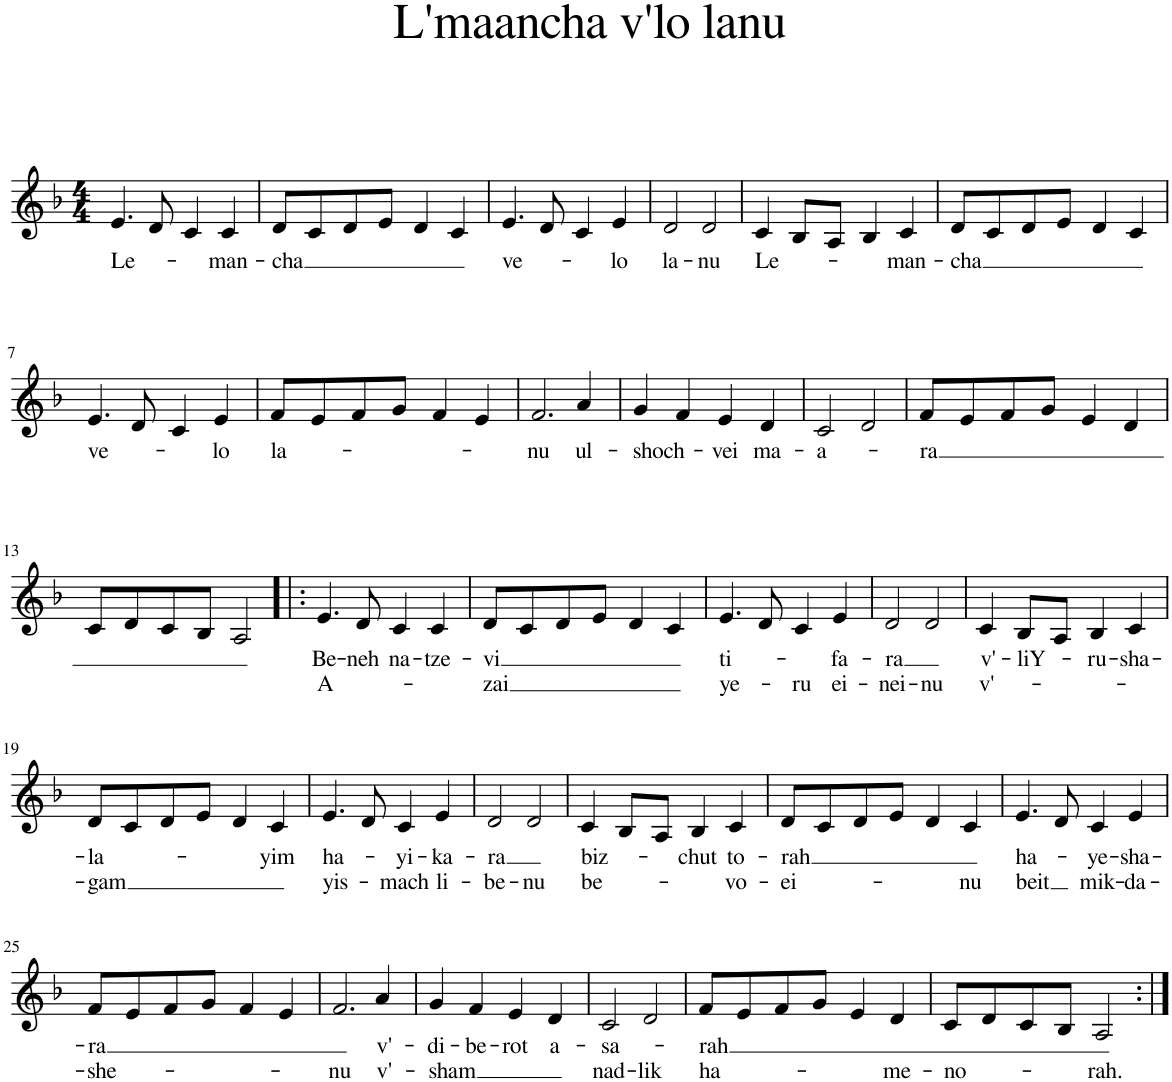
**kern	**text	**text
*part1	*part1	*part1
*staff1	*staff1	*staff1
*I"Trumpet in Bb	*	*
*I'Tpt. in Bb	*	*
*clefG2	*	*
*Trd1c2	*	*
*k[b-]	*	*
*M4/4	*	*
=1	=1	=1
!	!LO:LY:b	!
4.e/	Le-	.
8d/	.	.
4c/	.	.
!	!LO:LY:b	!
4c/	-man-	.
=2	=2	=2
!	!LO:LY:b	!
8d/L	-cha	.
8c/	.	.
8d/	.	.
8e/J	.	.
4d/	.	.
4c/	.	.
=3	=3	=3
!	!LO:LY:b	!
4.e/	ve-	.
8d/	.	.
4c/	.	.
!	!LO:LY:b	!
4e/	-lo	.
=4	=4	=4
!	!LO:LY:b	!
2d/	la-	.
!	!LO:LY:b	!
2d/	-nu	.
=5	=5	=5
!	!LO:LY:b	!
4c/	Le-	.
8B-/L	.	.
8A/J	.	.
4B-/	.	.
!	!LO:LY:b	!
4c/	-man-	.
=6	=6	=6
!	!LO:LY:b	!
8d/L	-cha	.
8c/	.	.
8d/	.	.
8e/J	.	.
4d/	.	.
4c/	.	.
!!LO:LB:g=z
=7	=7	=7
!	!LO:LY:b	!
4.e/	ve-	.
8d/	.	.
4c/	.	.
!	!LO:LY:b	!
4e/	-lo	.
=8	=8	=8
!	!LO:LY:b	!
8f/L	la-	.
8e/	.	.
8f/	.	.
8g/J	.	.
4f/	.	.
4e/	.	.
=9	=9	=9
!	!LO:LY:b	!
2.f/	-nu	.
!	!LO:LY:b	!
4a/	ul-	.
=10	=10	=10
!	!LO:LY:b	!
4g/	-shoch-	.
4f/	.	.
!	!LO:LY:b	!
4e/	-vei	.
!	!LO:LY:b	!
4d/	ma-	.
=11	=11	=11
!	!LO:LY:b	!
2c/	-a-	.
2d/	.	.
=12	=12	=12
!	!LO:LY:b	!
8f/L	-ra	.
8e/	.	.
8f/	.	.
8g/J	.	.
4e/	.	.
4d/	.	.
!!LO:LB:g=z
=13	=13	=13
8c/L	.	.
8d/	.	.
8c/	.	.
8B-/J	.	.
2A/	.	.
=14!|:	=14!|:	=14!|:
!	!LO:LY:b	!LO:LY:b
4.e/	Be-	A-
!	!LO:LY:b	!
8d/	-neh	.
!	!LO:LY:b	!
4c/	na-	.
!	!LO:LY:b	!
4c/	-tze-	.
=15	=15	=15
!	!LO:LY:b	!LO:LY:b
8d/L	-vi	zai
8c/	.	.
8d/	.	.
8e/J	.	.
4d/	.	.
4c/	.	.
=16	=16	=16
!	!LO:LY:b	!LO:LY:b
4.e/	ti-	ye-
8d/	.	.
!	!	!LO:LY:b
4c/	.	ru
!	!LO:LY:b	!LO:LY:b
4e/	-fa-	ei-
=17	=17	=17
!	!LO:LY:b	!LO:LY:b
2d/	-ra	-nei-
!	!	!LO:LY:b
2d/	.	-nu
=18	=18	=18
!	!LO:LY:b	!LO:LY:b
4c/	v'-	v'-
!	!LO:LY:b	!
8B-/L	-liY-	.
8A/J	.	.
!	!LO:LY:b	!
4B-/	-ru-	.
!	!LO:LY:b	!
4c/	-sha-	.
!!LO:LB:g=z
=19	=19	=19
!	!LO:LY:b	!LO:LY:b
8d/L	-la-	-gam
8c/	.	.
8d/	.	.
8e/J	.	.
4d/	.	.
!	!LO:LY:b	!
4c/	-yim	.
=20	=20	=20
!	!LO:LY:b	!LO:LY:b
4.e/	ha-	yis-
8d/	.	.
!	!LO:LY:b	!LO:LY:b
4c/	-yi-	-mach
!	!LO:LY:b	!LO:LY:b
4e/	-ka-	li-
=21	=21	=21
!	!LO:LY:b	!LO:LY:b
2d/	-ra	-be-
!	!	!LO:LY:b
2d/	.	-nu
=22	=22	=22
!	!LO:LY:b	!LO:LY:b
4c/	biz-	be-
8B-/L	.	.
8A/J	.	.
!	!LO:LY:b	!
4B-/	-chut	.
!	!LO:LY:b	!LO:LY:b
4c/	to-	-vo-
=23	=23	=23
!	!LO:LY:b	!LO:LY:b
8d/L	-rah	-ei-
8c/	.	.
8d/	.	.
8e/J	.	.
4d/	.	.
!	!	!LO:LY:b
4c/	.	-nu
=24	=24	=24
!	!LO:LY:b	!LO:LY:b
4.e/	ha-	beit
8d/	.	.
!	!LO:LY:b	!LO:LY:b
4c/	-ye-	mik-
!	!LO:LY:b	!LO:LY:b
4e/	-sha-	-da-
!!LO:LB:g=z
=25	=25	=25
!	!LO:LY:b	!LO:LY:b
8f/L	-ra	-she-
8e/	.	.
8f/	.	.
8g/J	.	.
4f/	.	.
4e/	.	.
=26	=26	=26
!	!	!LO:LY:b
2.f/	.	-nu
!	!LO:LY:b	!LO:LY:b
4a/	v'-	v'-
=27	=27	=27
!	!LO:LY:b	!LO:LY:b
4g/	-di-	-sham
!	!LO:LY:b	!
4f/	-be-	.
!	!LO:LY:b	!
4e/	-rot	.
!	!LO:LY:b	!
4d/	a-	.
=28	=28	=28
!	!LO:LY:b	!LO:LY:b
2c/	-sa-	nad-
!	!	!LO:LY:b
2d/	.	-lik
=29	=29	=29
!	!LO:LY:b	!LO:LY:b
8f/L	-rah	ha-
8e/	.	.
8f/	.	.
8g/J	.	.
4e/	.	.
!	!	!LO:LY:b
4d/	.	-me-
=30	=30	=30
!	!	!LO:LY:b
8c/L	.	-no-
8d/	.	.
8c/	.	.
8B-/J	.	.
!	!	!LO:LY:b
2A/	.	-rah.
=:|!	=:|!	=:|!
*-	*-	*-
